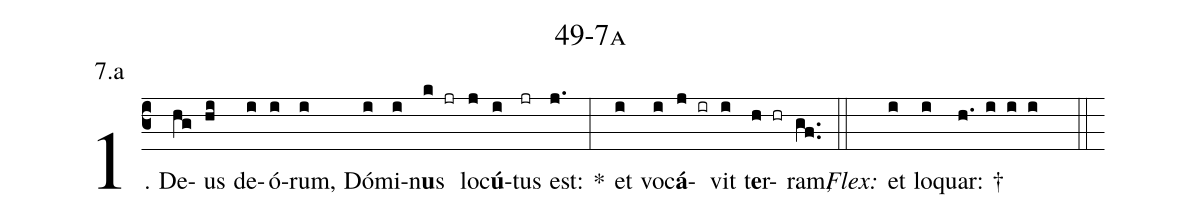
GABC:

name: 49-7a;
annotation: 7.a;
%%
(c3)1. De(hg)us(hi) de(i)ó(i)rum,(i) Dó(i)mi(i)n<b>u</b>s(k jr) lo(j)c<b>ú</b>(i)tus(jr) est:(j.) *(:) et(i) vo(i)c<b>á</b>(j ir)vit(i) t<b>e</b>r(h hr)ram,(gf..) (::)
<i>Flex:</i>()  et(i) lo(i)quar: †(h. i i i  ::)
